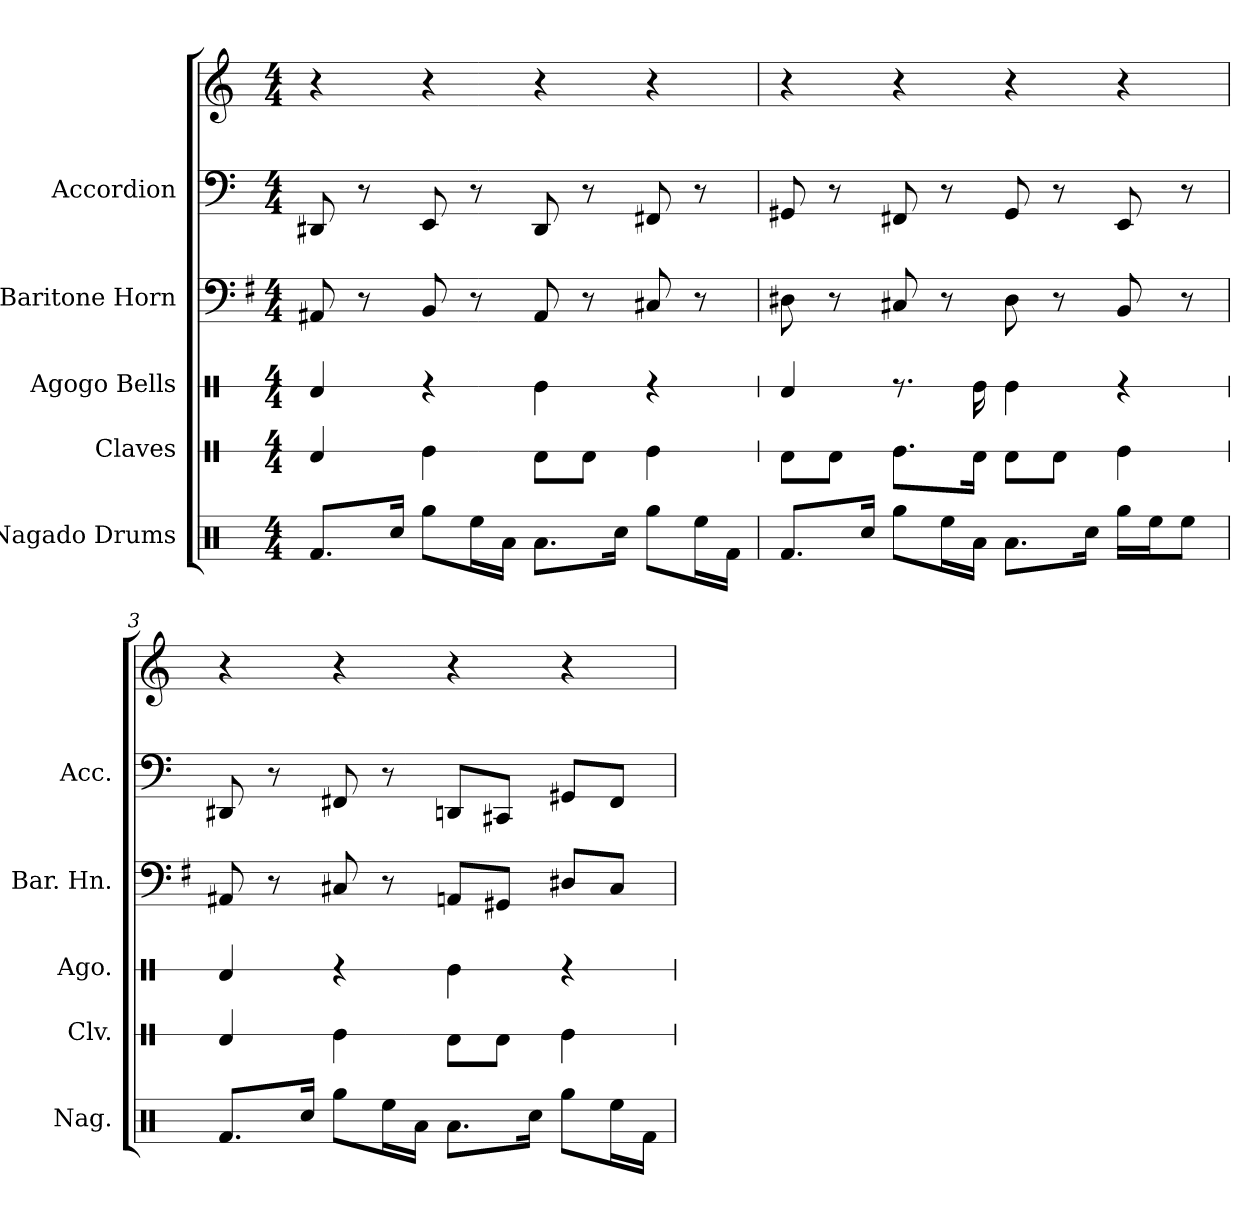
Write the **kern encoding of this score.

**kern	**kern	**kern	**kern	**kern	**kern
*part5	*part4	*part3	*part2	*part1	*part1
*staff6	*staff5	*staff4	*staff3	*staff2	*staff1
*I"Nagado Drums	*I"Claves	*I"Agogo Bells	*I"Baritone Horn	*I"Accordion	*
*I'Nag.	*I'Clv.	*I'Ago.	*I'Bar. Hn.	*I'Acc.	*
*stria5	*stria1	*stria1	*stria5	*stria5	*stria5
*clefX	*clefX	*clefX	*clefF4	*clefF4	*clefG2
*	*	*	*ITrd4c7	*	*
*k[]	*k[]	*k[]	*k[]	*k[]	*k[]
*M4/4	*M4/4	*M4/4	*M4/4	*M4/4	*M4/4
*MM100	*MM100	*MM100	*MM100	*MM100	*MM100
=1	=1	=1	=1	=1	=1
8.RfL	4Rd	4Rd	8DD#X	8DD#X	4r
.	.	.	8r	8r	.
16RccJk	.	.	.	.	.
8RggL	4Re	4r	8EE	8EE	4r
16ReeL	.	.	8r	8r	.
16RaJJ	.	.	.	.	.
8.RaL	8RdL	4Re	8DD#	8DD#	4r
.	8RdJ	.	8r	8r	.
16RccJk	.	.	.	.	.
8RggL	4Re	4r	8FF#X	8FF#X	4r
16ReeL	.	.	8r	8r	.
16RfJJ	.	.	.	.	.
=2	=2	=2	=2	=2	=2
8.RfL	8RdL	4Rd	8GG#X	8GG#X	4r
.	8RdJ	.	8r	8r	.
16RccJk	.	.	.	.	.
8RggL	8.ReL	8.r	8FF#X	8FF#X	4r
16ReeL	.	.	8r	8r	.
16RaJJ	16RdJk	16Re	.	.	.
8.RaL	8RdL	4Re	8GG#	8GG#	4r
.	8RdJ	.	8r	8r	.
16RccJk	.	.	.	.	.
16RggLL	4Re	4r	8EE	8EE	4r
16ReeJ	.	.	.	.	.
8ReeJ	.	.	8r	8r	.
=3	=3	=3	=3	=3	=3
8.RfL	4Rd	4Rd	8DD#X	8DD#X	4r
.	.	.	8r	8r	.
16RccJk	.	.	.	.	.
8RggL	4Re	4r	8FF#X	8FF#X	4r
16ReeL	.	.	8r	8r	.
16RaJJ	.	.	.	.	.
8.RaL	8RdL	4Re	8DDnL	8DDnL	4r
.	8RdJ	.	8CC#XJ	8CC#XJ	.
16RccJk	.	.	.	.	.
8RggL	4Re	4r	8GG#XL	8GG#XL	4r
16ReeL	.	.	8FF#J	8FF#J	.
16RfJJ	.	.	.	.	.
=	=	=	=	=	=
*-	*-	*-	*-	*-	*-
